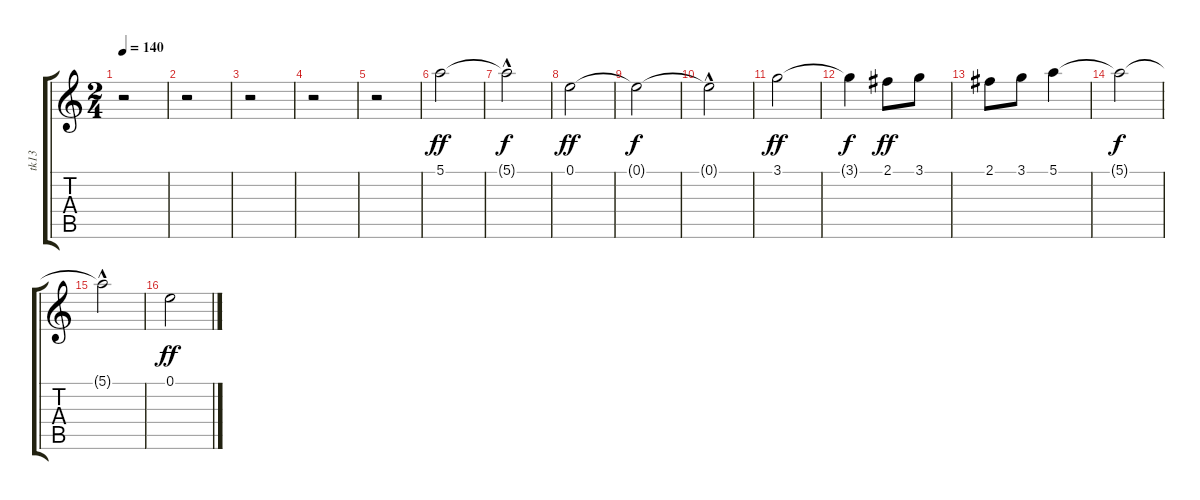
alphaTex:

\track ("tk13" "tk13") {instrument electricguitarjazz}
\staff {score tabs}
\tuning (E4 B3 G3 D3 A2 E2) {hide}
\ts (2 4)
\tempo 140
\clef g2
\ks c
r.2{dy ff} |
r.2 |
r.2 |
r.2 |
r.2 |
5.1.2{balance 8} |
5.1{hac t}.2{dy f} |
0.1.2{dy ff} |
0.1{t}.2{dy f} |
0.1{hac t}.2 |
3.1.2{dy ff} |
3.1{t}.4{dy f} 2.1.8{dy ff} 3.1.8 |
2.1.8 3.1.8 5.1.4 |
5.1{t}.2{dy f} |
5.1{hac t}.2 |
0.1.2{dy ff}
